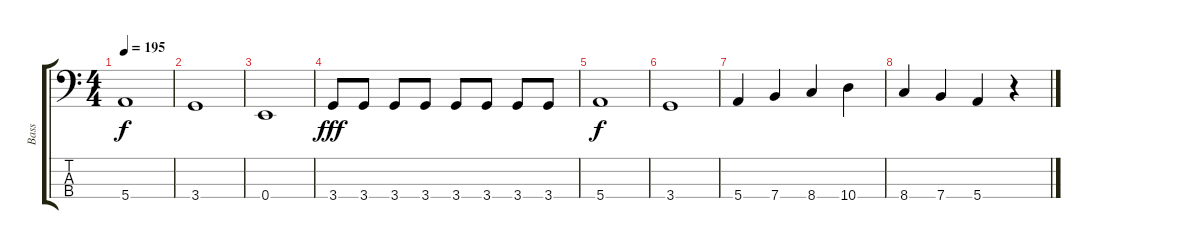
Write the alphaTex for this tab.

\track ("Bass" "Bass") {instrument electricbassfinger}
\staff {score tabs}
\tuning (G2 D2 A1 E1) {hide}
\ts (4 4)
\tempo 195
\clef f4
\ks c
5.4.1{dy f} |
3.4.1 |
0.4.1 |
3.4.8{dy fff} 3.4.8 3.4.8 3.4.8 3.4.8 3.4.8 3.4.8 3.4.8 |
5.4.1{dy f} |
3.4.1 |
5.4.4 7.4.4 8.4.4 10.4.4 |
8.4.4 7.4.4 5.4.4 r.4
